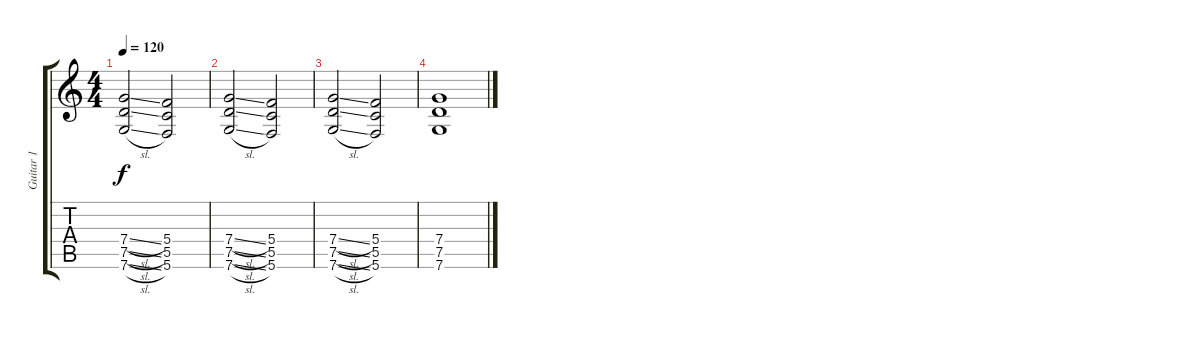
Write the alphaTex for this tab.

\track ("Guitar 1" "Guitar 1") {instrument distortionguitar}
\staff {score tabs}
\tuning (D4 A3 F3 C3 G2 C2) {hide}
\ts (4 4)
\tempo 120
\clef g2
\ks c
(7.4{sl} 7.5{sl} 7.6{sl}).2{dy f} (5.4 5.5 5.6).2 |
(7.4{sl} 7.5{sl} 7.6{sl}).2 (5.4 5.5 5.6).2 |
(7.4{sl} 7.5{sl} 7.6{sl}).2 (5.4 5.5 5.6).2 |
(7.4 7.5 7.6).1
